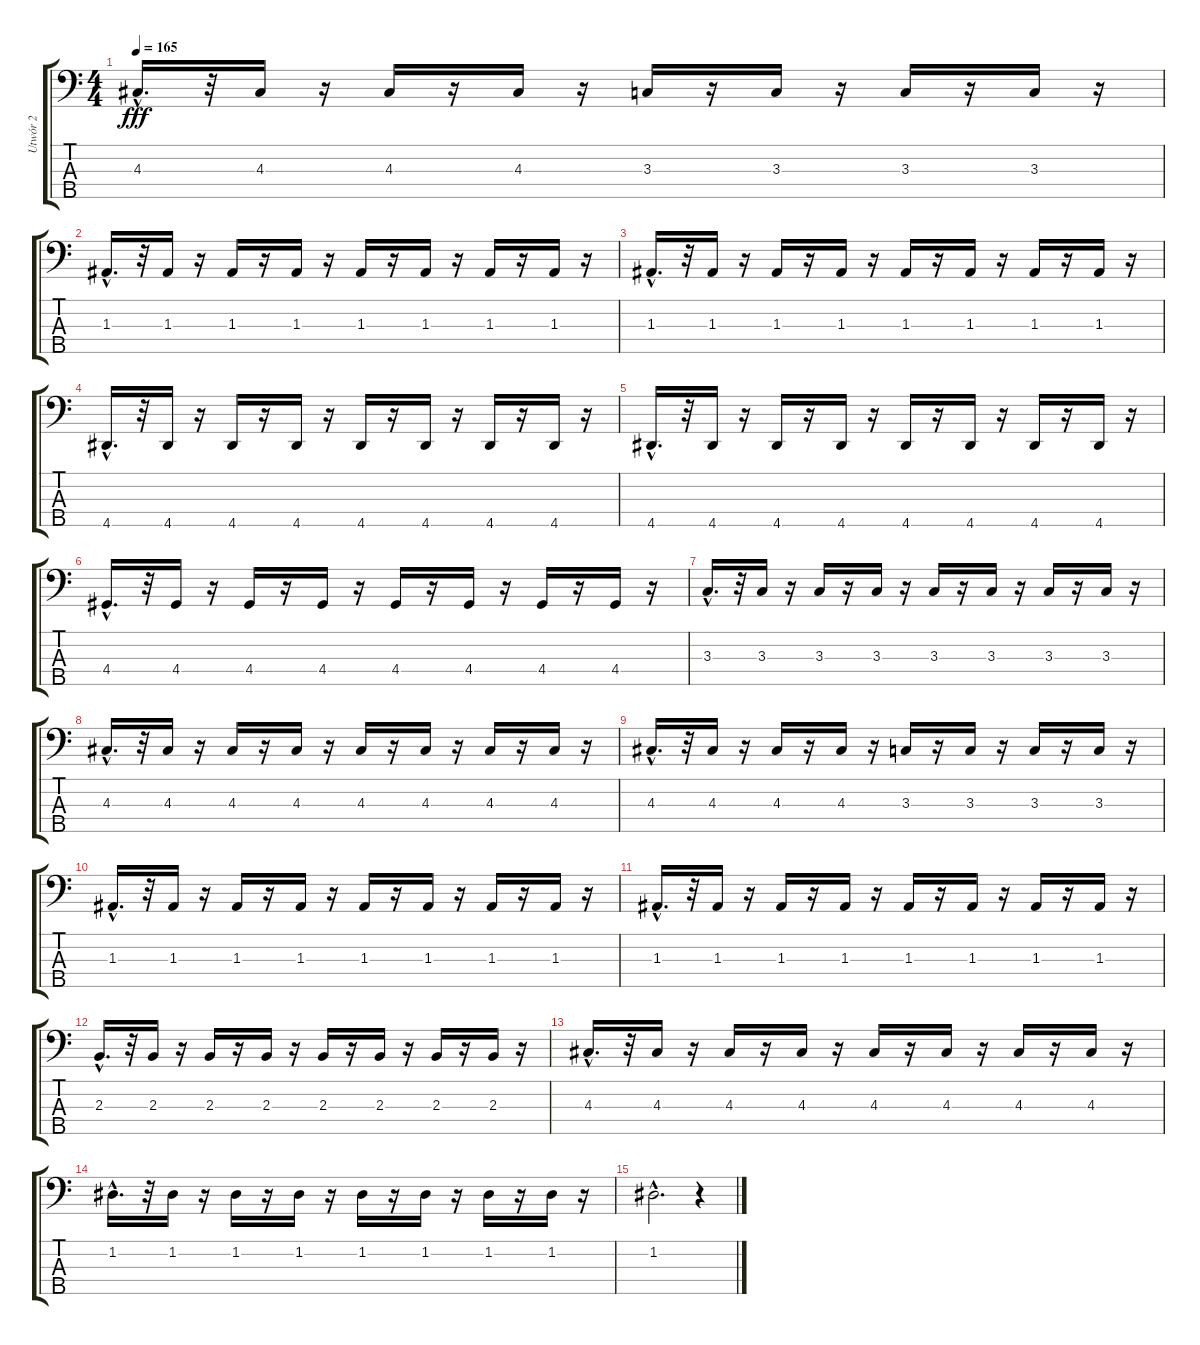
\track ("Utwór 2" "Utwór 2") {instrument electricbassfinger}
\staff {score tabs}
\tuning (G2 D2 A1 E1 B0) {hide}
\ts (4 4)
\tempo 165
\clef f4
\ks c
4.3{hac}.16{d dy fff} r.32 4.3.16 r.16 4.3.16 r.16 4.3.16 r.16 3.3.16 r.16 3.3.16 r.16 3.3.16 r.16 3.3.16 r.16 |
1.3{hac}.16{d} r.32 1.3.16 r.16 1.3.16 r.16 1.3.16 r.16 1.3.16 r.16 1.3.16 r.16 1.3.16 r.16 1.3.16 r.16 |
1.3{hac}.16{d} r.32 1.3.16 r.16 1.3.16 r.16 1.3.16 r.16 1.3.16 r.16 1.3.16 r.16 1.3.16 r.16 1.3.16 r.16 |
4.5{hac}.16{d} r.32 4.5.16 r.16 4.5.16 r.16 4.5.16 r.16 4.5.16 r.16 4.5.16 r.16 4.5.16 r.16 4.5.16 r.16 |
4.5{hac}.16{d} r.32 4.5.16 r.16 4.5.16 r.16 4.5.16 r.16 4.5.16 r.16 4.5.16 r.16 4.5.16 r.16 4.5.16 r.16 |
4.4{hac}.16{d} r.32 4.4.16 r.16 4.4.16 r.16 4.4.16 r.16 4.4.16 r.16 4.4.16 r.16 4.4.16 r.16 4.4.16 r.16 |
3.3{hac}.16{d} r.32 3.3.16 r.16 3.3.16 r.16 3.3.16 r.16 3.3.16 r.16 3.3.16 r.16 3.3.16 r.16 3.3.16 r.16 |
4.3{hac}.16{d} r.32 4.3.16 r.16 4.3.16 r.16 4.3.16 r.16 4.3.16 r.16 4.3.16 r.16 4.3.16 r.16 4.3.16 r.16 |
4.3{hac}.16{d} r.32 4.3.16 r.16 4.3.16 r.16 4.3.16 r.16 3.3.16 r.16 3.3.16 r.16 3.3.16 r.16 3.3.16 r.16 |
1.3{hac}.16{d} r.32 1.3.16 r.16 1.3.16 r.16 1.3.16 r.16 1.3.16 r.16 1.3.16 r.16 1.3.16 r.16 1.3.16 r.16 |
1.3{hac}.16{d} r.32 1.3.16 r.16 1.3.16 r.16 1.3.16 r.16 1.3.16 r.16 1.3.16 r.16 1.3.16 r.16 1.3.16 r.16 |
2.3{hac}.16{d} r.32 2.3.16 r.16 2.3.16 r.16 2.3.16 r.16 2.3.16 r.16 2.3.16 r.16 2.3.16 r.16 2.3.16 r.16 |
4.3{hac}.16{d} r.32 4.3.16 r.16 4.3.16 r.16 4.3.16 r.16 4.3.16 r.16 4.3.16 r.16 4.3.16 r.16 4.3.16 r.16 |
1.2{hac}.16{d} r.32 1.2.16 r.16 1.2.16 r.16 1.2.16 r.16 1.2.16 r.16 1.2.16 r.16 1.2.16 r.16 1.2.16 r.16 |
1.2{hac}.2{d} r.4
